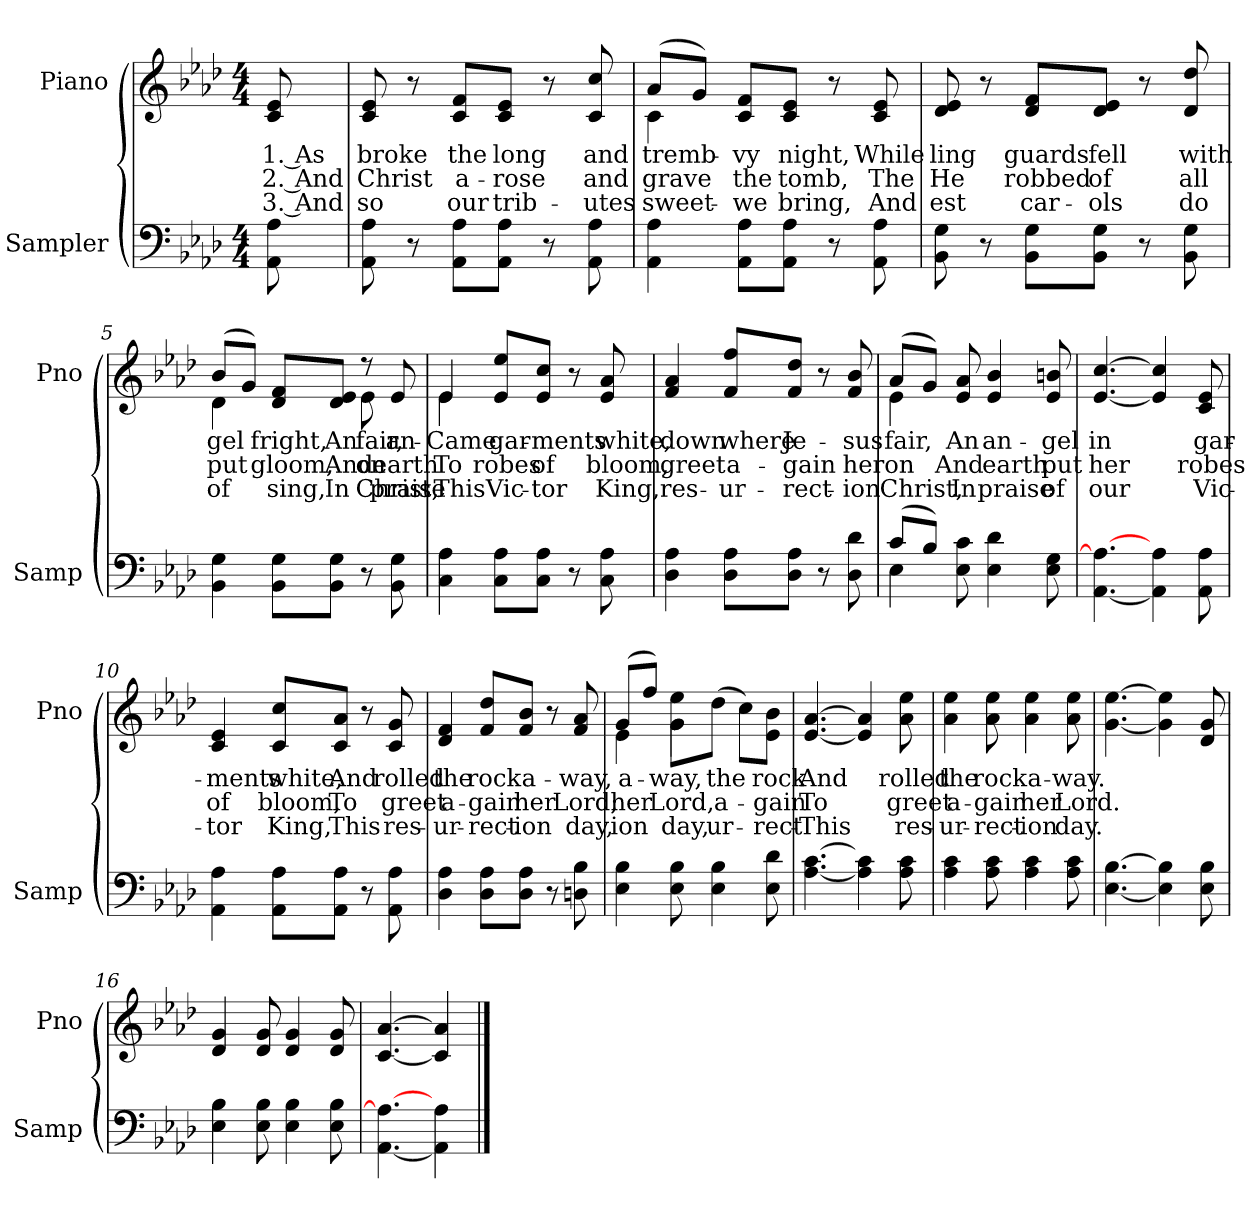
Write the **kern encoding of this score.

**kern	**kern	**text	**text	**text
*part2	*part1	*part1	*part1	*part1
*staff2	*staff1	*staff1	*staff1	*staff1
*I"Sampler	*I"Piano	*	*	*
*I'Samp	*I'Pno	*	*	*
*clefF4	*clefG2	*	*	*
*k[b-e-a-d-]	*k[b-e-a-d-]	*	*	*
*A-:	*A-:	*	*	*
*M4/4	*M4/4	*	*	*
=1	=1	=1	=1	=1
8AA- 8A-	8c 8e-	1. As	2. And	3. And
=2	=2	=2	=2	=2
8AA- 8A-	8c 8e-	broke	Christ	so
8r	8r	.	.	.
8AA-\ 8A-\L	8c/ 8f/L	the	a-	our
8AA-\ 8A-\J	8c/ 8e-/J	long	-rose	trib-
8r	8r	.	.	.
8AA- 8A-	8c 8cc	and	and	-utes
=3	=3	=3	=3	=3
*	*^	*	*	*
4AA- 4A-	(8a-/L	4c	tremb-	grave	sweet-
.	8g/J)	.	.	.	.
8AA-\ 8A-\L	8c/ 8f/L	2ryy	-vy	the	we
8AA-\ 8A-\J	8c/ 8e-/J	.	night,	tomb,	bring,
8r	8r	.	.	.	.
8AA- 8A-	8c 8e-	.	While	The	And
*	*v	*v	*	*	*
=4	=4	=4	=4	=4
8BB- 8G	8d- 8e-	-ling	He	-est
8r	8r	.	.	.
8BB-\ 8G\L	8d-/ 8f/L	guards	robbed	car-
8BB-\ 8G\J	8d-/ 8e-/J	fell	of	-ols
8r	8r	.	.	.
8BB- 8G	8d- 8dd-	with	all	do
=5	=5	=5	=5	=5
*	*^	*	*	*
4BB- 4G	(8b-/L	4d-	-gel	put	of
.	8g/J)	.	.	.	.
8BB-\ 8G\L	8d-/ 8f/L	4ryy	-fright,	gloom,	sing,
8BB-\ 8G\J	8d-/ 8e-/J	.	An	And	In
8r	8r	8e-	fair,	on	Christ,
8BB- 8G	8e-/	8ryy	an-	earth	praise
=6	=6	=6	=6	=6	=6
4C 4A-	4e-/	4e-	Came	To	This
8C\ 8A-\L	8e-/ 8ee-/L	2ryy	gar-	robes	Vic-
8C\ 8A-\J	8e-/ 8cc/J	.	-ments	of	-tor
8r	8r	.	.	.	.
8C 8A-	8e- 8a-	.	white,	bloom,	King,
*	*v	*v	*	*	*
=7	=7	=7	=7	=7
4D- 4A-	4f 4a-	down	greet	res-
8D-\ 8A-\L	8f/ 8ff/L	where	a-	-ur-
8D-\ 8A-\J	8f/ 8dd-/J	Je-	-gain	-rect-
8r	8r	.	.	.
8D- 8d-	8f 8b-	-sus	her	-ion
=8	=8	=8	=8	=8
*^	*^	*	*	*
(8c/L	4E-	(8a-/L	4e-	fair,	on	Christ,
8B-/J)	.	8g/J)	.	.	.	.
8E- 8c	2ryy	8e- 8a-	2ryy	An	And	In
4E- 4d-	.	4e- 4b-	.	an-	earth	praise
8E- 8G	.	8e- 8bn	.	-gel	put	of
*v	*v	*	*	*	*	*
*	*v	*v	*	*	*
=9	=9	=9	=9	=9
[4.AA- 4.A-_	[4.e- [4.cc	in	her	our
4AA-] 4A-	4e-] 4cc]	.	.	.
8AA- 8A-	8c 8e-	gar-	robes	Vic-
=10	=10	=10	=10	=10
4AA- 4A-	4c 4e-	-ments	of	-tor
8AA-\ 8A-\L	8c/ 8cc/L	white,	bloom,	King,
8AA-\ 8A-\J	8c/ 8a-/J	And	To	This
8r	8r	.	.	.
8AA- 8A-	8c 8g	rolled	greet	res-
=11	=11	=11	=11	=11
4D- 4A-	4d- 4f	the	a-	-ur-
8D-\ 8A-\L	8f/ 8dd-/L	rock	-gain	-rect-
8D-\ 8A-\J	8f/ 8b-/J	a-	her	-ion
8r	8r	.	.	.
8Dn 8B-	8f 8a-	-way,	Lord;	day,
=12	=12	=12	=12	=12
*	*^	*	*	*
4E- 4B-	(8g/L	4e-	a-	her	-ion
.	8ff/J)	.	.	.	.
8E- 8B-	8g\ 8ee-\L	4g	-way,	Lord,	day,
4E- 4B-	(8dd-\J	.	the	a-	-ur-
.	8cc\L)	4ryy	.	.	.
8E- 8d-	8e-\ 8b-\J	.	rock	-gain	-rect-
*	*v	*v	*	*	*
=13	=13	=13	=13	=13
[4.A- [4.c	[4.e- [4.a-	And	To	This
4A-] 4c]	4e-] 4a-]	.	.	.
8A- 8c	8a- 8ee-	rolled	greet	res-
=14	=14	=14	=14	=14
4A- 4c	4a- 4ee-	the	a-	-ur-
8A- 8c	8a- 8ee-	rock	-gain	-rect-
4A- 4c	4a- 4ee-	a-	her	-ion
8A- 8c	8a- 8ee-	-way.	Lord.	day.
=15	=15	=15	=15	=15
[4.E- [4.B-	[4.g [4.ee-	.	.	.
4E-] 4B-]	4g] 4ee-]	.	.	.
8E- 8B-	8d- 8g	.	.	.
=16	=16	=16	=16	=16
4E- 4B-	4d- 4g	.	.	.
8E- 8B-	8d- 8g	.	.	.
4E- 4B-	4d- 4g	.	.	.
8E- 8B-	8d- 8g	.	.	.
=17	=17	=17	=17	=17
[4.AA- 4.A-_	[4.c [4.a-	.	.	.
4AA-] 4A-	4c] 4a-]	.	.	.
==	==	==	==	==
*-	*-	*-	*-	*-
